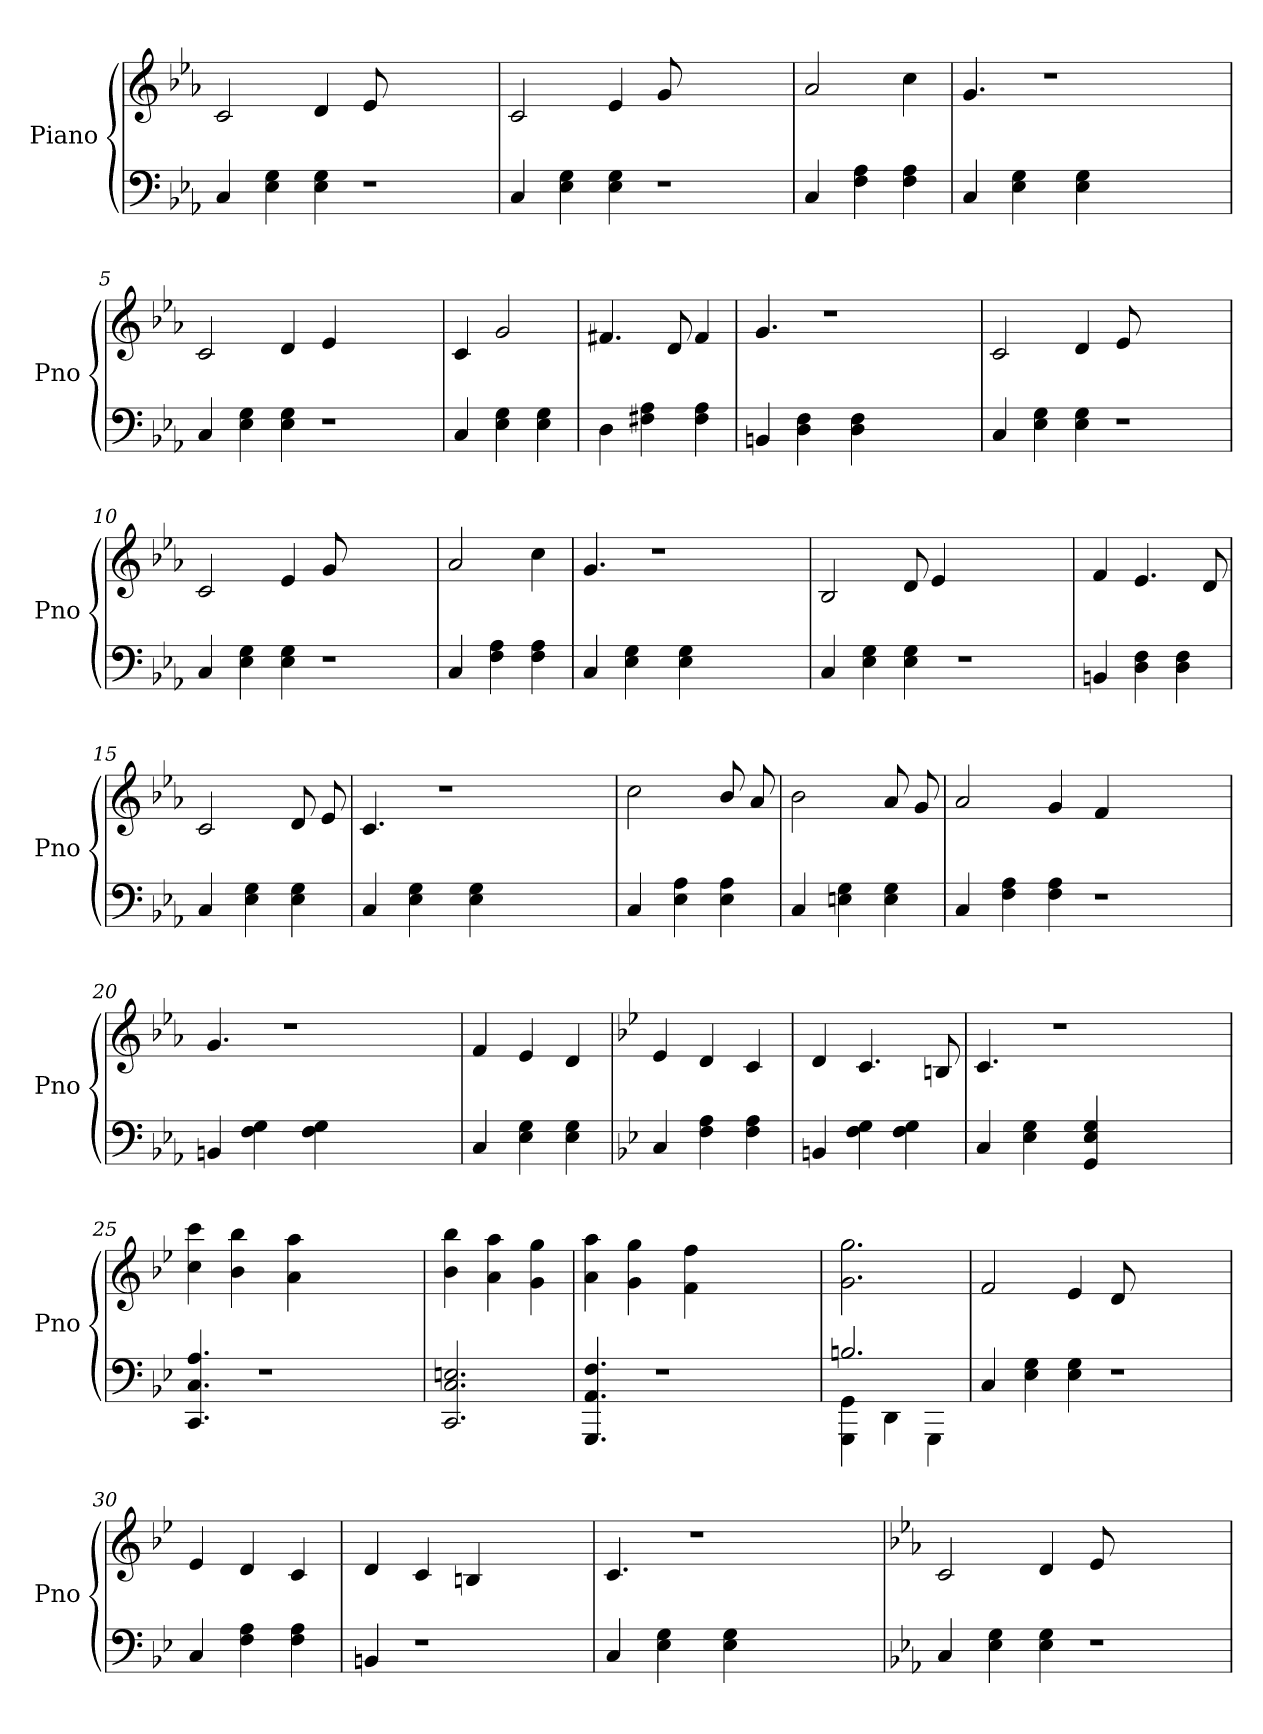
**kern	**kern
*part1	*part1
*staff2	*staff1
*I"Piano	*
*I'Pno	*
*clefF4	*clefG2
*k[b-e-a-]	*k[b-e-a-]
=1	=1
4C/	2c/
4G\ 4E-\	.
4E-\ 4G\	4d/
1r	8e-/
.	2..ryy
=2	=2
4C/	2c/
4G\ 4E-\	.
4E-\ 4G\	4e-/
1r	8g/
.	2..ryy
=3	=3
4C/	2a-/
4A-\ 4F\	.
4F\ 4A-\	4cc\
=4	=4
4C/	4.g/
4G\ 4E-\	.
.	1r
4G\ 4E-\	.
2ryy	.
8ryy	.
=5	=5
4C/	2c/
4G\ 4E-\	.
4E-\ 4G\	4d/
1r	4e-/
.	2.ryy
=6	=6
4C/	4c/
4E-\ 4G\	2g/
4E-\ 4G\	.
=7	=7
4D\	4.f#/
4A-\ 4F#\	.
.	8d/
4F#\ 4A-\	4f#/
=8	=8
4BB/	4.g/
4D\ 4F\	.
.	1r
4F\ 4D\	.
2ryy	.
8ryy	.
=9	=9
4C/	2c/
4E-\ 4G\	.
4E-\ 4G\	4d/
1r	8e-/
.	2..ryy
=10	=10
4C/	2c/
4E-\ 4G\	.
4E-\ 4G\	4e-/
1r	8g/
.	2..ryy
!!LO:LB:g=z
=11	=11
4C/	2a-/
4F\ 4A-\	.
4F\ 4A-\	4cc\
=12	=12
4C/	4.g/
4E-\ 4G\	.
.	1r
4E-\ 4G\	.
2ryy	.
8ryy	.
=13	=13
4C/	2B-/
4G\ 4E-\	.
4E-\ 4G\	8d/
.	4e-/
1r	.
.	2..ryy
=14	=14
4BB/	4f/
4D\ 4F\	4.e-/
4D\ 4F\	.
.	8d/
=15	=15
4C/	2c/
4G\ 4E-\	.
4G\ 4E-\	8d/
.	8e-/
=16	=16
4C/	4.c/
4G\ 4E-\	.
.	1r
4E-\ 4G\	.
2ryy	.
8ryy	.
=17	=17
4C/	2cc\
4E-\ 4A-\	.
4E-\ 4A-\	8b-/
.	8a-/
=18	=18
4C/	2b-\
4G\ 4E\	.
4G\ 4E\	8a-/
.	8g/
=19	=19
4C/	2a-/
4F\ 4A-\	.
4A-\ 4F\	4g/
1r	4f/
.	2.ryy
=20	=20
4BB/	4.g/
4G\ 4F\	.
.	1r
4G\ 4F\	.
2ryy	.
8ryy	.
=21	=21
4C/	4f/
4E-\ 4G\	4e-/
4E-\ 4G\	4d/
!!LO:LB:g=z
=22	=22
*k[b-e-]	*k[b-e-]
4C/	4e-/
4A\ 4F\	4d/
4F\ 4A\	4c/
=23	=23
4BB/	4d/
4G\ 4F\	4.c/
4G\ 4F\	.
.	8B/
=24	=24
4C/	4.c/
4E-\ 4G\	.
.	1r
4GG/ 4G/ 4E-/	.
2ryy	.
8ryy	.
=25	=25
4.A/ 4.CC/ 4.C/	4cc\ 4ccc\
.	4b-\ 4bb-\
1r	.
.	4aa\ 4a\
.	2ryy
.	8ryy
=26	=26
2.CC/ 2.C/ 2.E/	4bb-\ 4b-\
.	4aa\ 4a\
.	4gg\ 4g\
=27	=27
4.GGG/ 4.F/ 4.AA/	4aa\ 4a\
.	4gg\ 4g\
1r	.
.	4ff\ 4f\
.	2ryy
.	8ryy
=28	=28
*^	*
4GGG\ 4GG\	2.B/	2.g\ 2.gg\
4DD\	.	.
4GGG\	.	.
*v	*v	*
=29	=29
4C/	2f/
4E-\ 4G\	.
4G\ 4E-\	4e-/
1r	8d/
.	2..ryy
=30	=30
4C/	4e-/
4F\ 4A\	4d/
4F\ 4A\	4c/
=31	=31
4BB/	4d/
1r	4c/
.	4B/
.	2ryy
=32	=32
4C/	4.c/
4E-\ 4G\	.
.	1r
4E-\ 4G\	.
2ryy	.
8ryy	.
!!LO:LB:g=z
=33	=33
*k[b-e-a-]	*k[b-e-a-]
4C/	2c/
4E-\ 4G\	.
4G\ 4E-\	4d/
1r	8e-/
.	2..ryy
=	=
*-	*-
